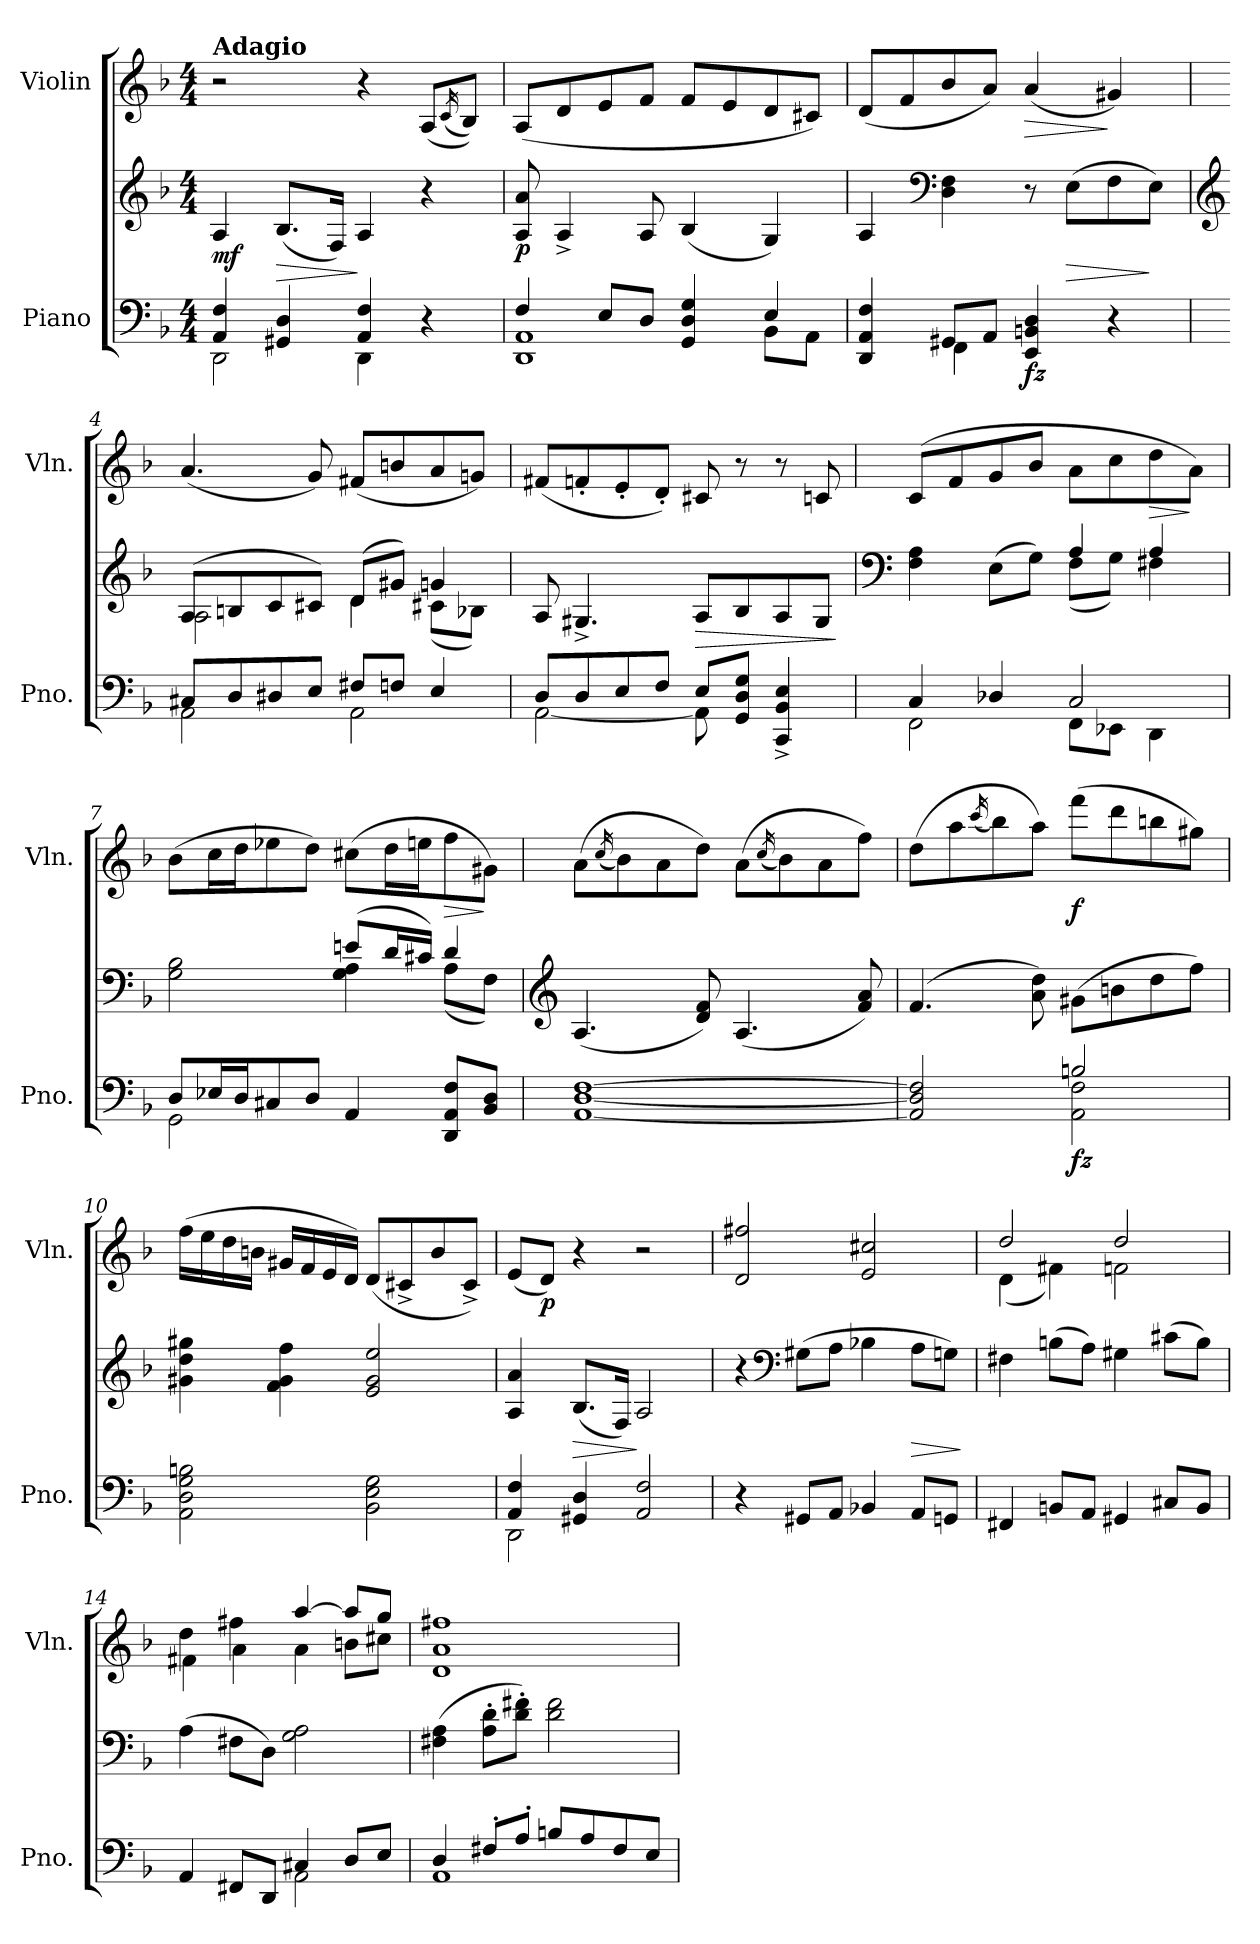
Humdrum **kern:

**kern	**kern	**dynam	**kern	**dynam
*part2	*part2	*part2	*part1	*part1
*staff3	*staff2	*staff2/3	*staff1	*staff1
*I"Piano	*	*	*I"Violin	*
*I'Pno.	*	*	*I'Vln.	*
*	*	*	*stria5	*
*clefF4	*clefG2	*	*clefG2	*
*k[b-]	*k[b-]	*	*k[b-]	*
*M4/4	*M4/4	*	*M4/4	*
=1	=1	=1	=1	=1
*^	*	*	*	*
!	!	!	!	!LO:TX:a:B:t=Adagio	!
!	!	!	!LO:DY:b	!	!
4AA/ 4F/	2DD\	4A/	mf	2r	.
!	!	!	!LO:HP:b	!	!
4GG#X/ 4D/	.	(8.B-/L	>	.	.
.	.	16F/Jk)	.	.	.
4AA/ 4F/	4DD\	4A/	]	4r	.
!	!	!	!	!	!LO:DY:b
!	!	!	!	!	!LO:DY:n=1:b
4r	4ryy	4r	.	(8A/L	p other-dynamics
.	.	.	.	(16qc/	.
.	.	.	.	8B-/J))	.
=2	=2	=2	=2	=2	=2
*	*^	*	*	*	*
!	!	!	!	!LO:DY:b	!	!
4F/	1DD 1AA	2ryy	8A/ 8a/	p	(8A/L	.
.	.	.	4A^/	.	8d/	.
8E/L	.	.	.	.	8e/	.
8D/J	.	.	8A/	.	8f/J	.
4GG/ 4D/ 4G/	.	4ryy	(4B-/	.	8f/L	.
.	.	.	.	.	8e/	.
4E/	.	8BB-\L	4G/)	.	8d/	.
.	.	8AA\J	.	.	8c#X/J)	.
*	*v	*v	*	*	*	*
=3	=3	=3	=3	=3	=3
4DD/ 4AA/ 4F/	4ryy	4A/	.	(8d/L	.
.	.	.	.	8f/	.
*	*	*clefF4	*	*	*
8GG#X/L	4FF\	4D\ 4F\	.	8b-/	.
8AA/J	.	.	.	8a/J)	.
!	!	!	!LO:DY:b=2	!	!LO:HP:b
4EE/ 4BBn/ 4D/	4ryy	8r	fz	(4a/	>
!	!	!	!LO:HP:b	!	!
.	.	(8E\L	>	.	.
4r	4ryy	8F\	.	4g#X/)	]
.	.	8E\J)	]	.	.
!!LO:LB:g=z
=4	=4	=4	=4	=4	=4
*	*	*clefG2	*	*	*
*	*	*^	*	*	*
8C#X/L	2AA\	(8A/L	2A\	.	(4.a/	.
8D/	.	8Bn/	.	.	.	.
8D#X/	.	8c/	.	.	.	.
8E/J	.	8c#X/J)	.	.	8g/)	.
8F#X/L	2AA\	(8d/L	4d\	.	(8f#X/L	.
8Fn/J	.	8g#X/J)	.	.	8bn/	.
4E/	.	4gn/	(8c#X\L	.	8a/	.
.	.	.	8B-X\J)	.	8gn/J)	.
*	*	*v	*v	*	*	*
!!LO:PB:g=z
=5	=5	=5	=5	=5	=5
8D/L	[2AA\	8A/	.	(8f#X/L	.
8D/	.	4.G#X^/	.	8fn'/	.
8E/	.	.	.	8e'/	.
8F/J	.	.	.	8d'/J)	.
!	!	!	!LO:HP:b	!	!
8E/L	8AA\]	8A/L	>	8c#X/	.
8GG/ 8D/ 8G/J	8ryy	8B-/	.	8r	.
4CC/^ 4BB-/^ 4E/^	4ryy	8A/	.	8r	.
.	.	8G#/J	.	8cn/	.
*v	*v	*	*	*	*
.	.	]	.	.
=6	=6	=6	=6	=6
*	*clefF4	*	*	*
*^	*^	*	*	*
4C/	2FF\	4F\ 4A\	4ryy	.	(8c/L	.
.	.	.	.	.	8f/	.
4D-X/	.	(8E\L	8ryy	.	8g/	.
.	.	8G\J)	8ryy	.	8b-/J	.
2C/	8FF\L	4A/	(8F\L	.	8a\L	.
.	8EE-X\J	.	8G\J)	.	8cc\	.
!	!	!	!	!	!	!LO:HP:b
.	4DD\	4A/	4F#X\	.	8dd\	>
.	.	.	.	.	8a\J)	]
=7	=7	=7	=7	=7	=7	=7
8D/L	2GG\	2G\ 2B-\	2ryy	.	(8b-\L	.
16E-X/L	.	.	.	.	16cc\L	.
16D/J	.	.	.	.	16dd\J	.
8C#X/	.	.	.	.	8ee-X\	.
8D/J	.	.	.	.	8dd\J)	.
4AA/	2ryy	(8en/L	4G\ 4A\	.	(8cc#X\L	.
.	.	16d/L	.	.	16dd\L	.
.	.	16c#X/JJ)	.	.	16een\J	.
!	!	!	!	!	!	!LO:HP:b
8DD/ 8AA/ 8F/L	.	4d/	(8A\L	.	8ff\	>
8BB-/ 8D/J	.	.	8F\J)	.	8g#X\J)	]
*v	*v	*	*	*	*	*
*	*v	*v	*	*	*
!!LO:LB:g=z
=8	=8	=8	=8	=8
*	*clefG2	*	*	*
*	*^	*	*	*
!	!	!	!	!	!LO:DY:b
*	*v	*v	*	*	*
[1AA [1D [1F	(4.A/	.	(8a\L	other-dynamics
.	.	.	(16qcc/	.
.	.	.	8b-\)	.
.	.	.	8a\	.
.	8d/ 8f/)	.	8dd\J)	.
.	(4.A/	.	(8a\L	.
.	.	.	(16qcc/	.
.	.	.	8b-\)	.
.	.	.	8a\	.
.	8f/ 8a/)	.	8ff\J)	.
=9	=9	=9	=9	=9
*^	*	*	*	*
2AA/] 2D/] 2F/]	2ryy	(4.f/	.	(8dd\L	.
.	.	.	.	8aa\	.
.	.	.	.	(16qccc/	.
.	.	.	.	8bb-\)	.
.	.	8a\ 8dd\)	.	8aa\J)	.
!	!	!	!LO:DY:b=2	!	!LO:DY:b
2Bn/	2AA\ 2F\	(8g#X\L	fz	(8fff\L	f
.	.	8bn\	.	8ddd\	.
.	.	8dd\	.	8bbn\	.
.	.	8ff\J)	.	8gg#X\J)	.
*v	*v	*	*	*	*
=10	=10	=10	=10	=10
2AA\ 2D\ 2G\ 2Bn\	4g#X\ 4dd\ 4gg#X\	.	(16ff\LL	.
.	.	.	16ee\	.
.	.	.	16dd\	.
.	.	.	16bn\JJ	.
!	!	!	!	!LO:DY:b
.	4f\ 4g#\ 4ff\	.	16g#X/LL	other-dynamics
.	.	.	16f/	.
.	.	.	16e/	.
.	.	.	16d/JJ)	.
!	!	!LO:DY:b	!	!
2BB-\ 2E\ 2G\	2e/ 2g#/ 2ee/	other-dynamics	(8d/L	.
.	.	.	8c#X^/	.
.	.	.	8b/	.
.	.	.	8c#^/J)	.
=11	=11	=11	=11	=11
*^	*	*	*	*
4AA/ 4F/	2DD\	4A/ 4a/	.	(8e/L	.
!	!	!	!	!	!LO:DY:b
.	.	.	.	8d/J)	p
!	!	!	!LO:HP:b	!	!
4GG#X/ 4D/	.	(8.B-/L	>	4r	.
.	.	16F/Jk)	.	.	.
2AA/ 2F/	2ryy	2A/	]	2r	.
*v	*v	*	*	*	*
!!LO:PB:g=z
=12	=12	=12	=12	=12
4r	4r	.	2d/ 2ff#X/	.
*	*clefF4	*	*	*
8GG#X/L	(8G#X\L	.	.	.
8AA/J	8A\J	.	.	.
4BB-X/	4B-X\	.	2e/ 2cc#X/	.
!	!	!LO:HP:b	!	!
8AA/L	8A\L	>	.	.
8GGn/J	8Gn\J)	.	.	.
.	.	]	.	.
=13	=13	=13	=13	=13
*	*	*	*^	*
4FF#X/	4F#X\	.	2dd/	(4d\	.
8BBn/L	(8Bn\L	.	.	4f#X\)	.
8AA/J	8A\J)	.	.	.	.
4GG#X/	4G#X\	.	2dd/	2fn\	.
8C#X/L	(8c#X\L	.	.	.	.
8BB/J	8B\J)	.	.	.	.
=14	=14	=14	=14	=14	=14
*^	*	*	*	*	*
4AA/	2ryy	(4A\	.	4dd\	4f#X\	.
8FF#X/L	.	8F#X\L	.	4ff#X\	4a\	.
8DD/J	.	8D\J)	.	.	.	.
4C#X/	2AA\	2G\ 2A\	.	[4aa/	4a\	.
8D/L	.	.	.	8aa/L]	8bn\L	.
8E/J	.	.	.	8gg/J	8cc#X\J	.
*	*	*	*	*v	*v	*
=15	=15	=15	=15	=15	=15
4D/	1AA	(4F#X\ 4A\	.	1d 1a 1ff#X	.
8F#X'/L	.	8A\' 8d\'L	.	.	.
8A'/J	.	8d\' 8f#X\'J)	.	.	.
8Bn/L	.	2d\ 2f#\	.	.	.
8A/	.	.	.	.	.
8F#/	.	.	.	.	.
8E/J	.	.	.	.	.
*v	*v	*	*	*	*
=	=	=	=	=
*-	*-	*-	*-	*-
